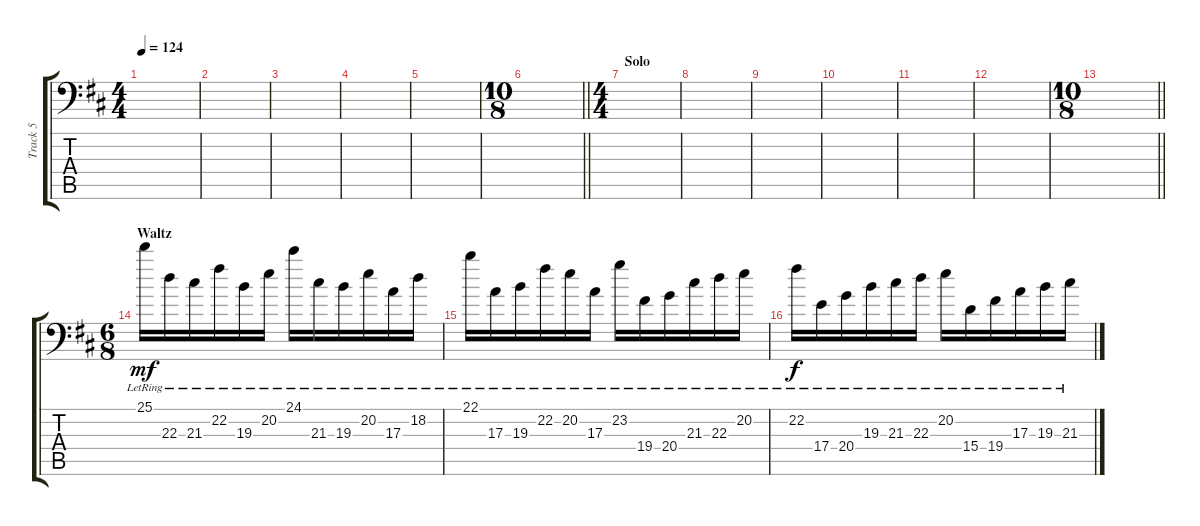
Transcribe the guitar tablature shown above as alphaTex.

\track ("Track 5" "Track 5") {instrument distortionguitar}
\staff {score tabs}
\tuning (Db3 Ab2 E2 B1 Gb1 B0) {hide}
\ts (4 4)
\tempo 124
\clef f4
\ks bminor
|
|
|
|
|
\ts (10 8)
\barLineRight lightlight
|
\ts (4 4)
\section ("" "Solo")
|
|
|
|
|
|
\ts (10 8)
\barLineRight lightlight
|
\ts (6 8)
\section ("" "Waltz ")
25.1{lr}.16{dy mf instrument electricpiano1} 22.3{lr}.16 21.3{lr}.16 22.2{lr}.16 19.3{lr}.16 20.2{lr}.16 24.1{lr}.16 21.3{lr}.16 19.3{lr}.16 20.2{lr}.16 17.3{lr}.16 18.2{lr}.16 |
22.1{lr}.16 17.3{lr}.16 19.3{lr}.16 22.2{lr}.16 20.2{lr}.16 17.3{lr}.16 23.2{lr}.16 19.4{lr}.16 20.4{lr}.16 21.3{lr}.16 22.3{lr}.16 20.2{lr}.16 |
22.2{lr}.16{dy f} 17.4{lr}.16 20.4{lr}.16 19.3{lr}.16 21.3{lr}.16 22.3{lr}.16 20.2{lr}.16 15.4{lr}.16 19.4{lr}.16 17.3{lr}.16 19.3{lr}.16 21.3{lr}.16
